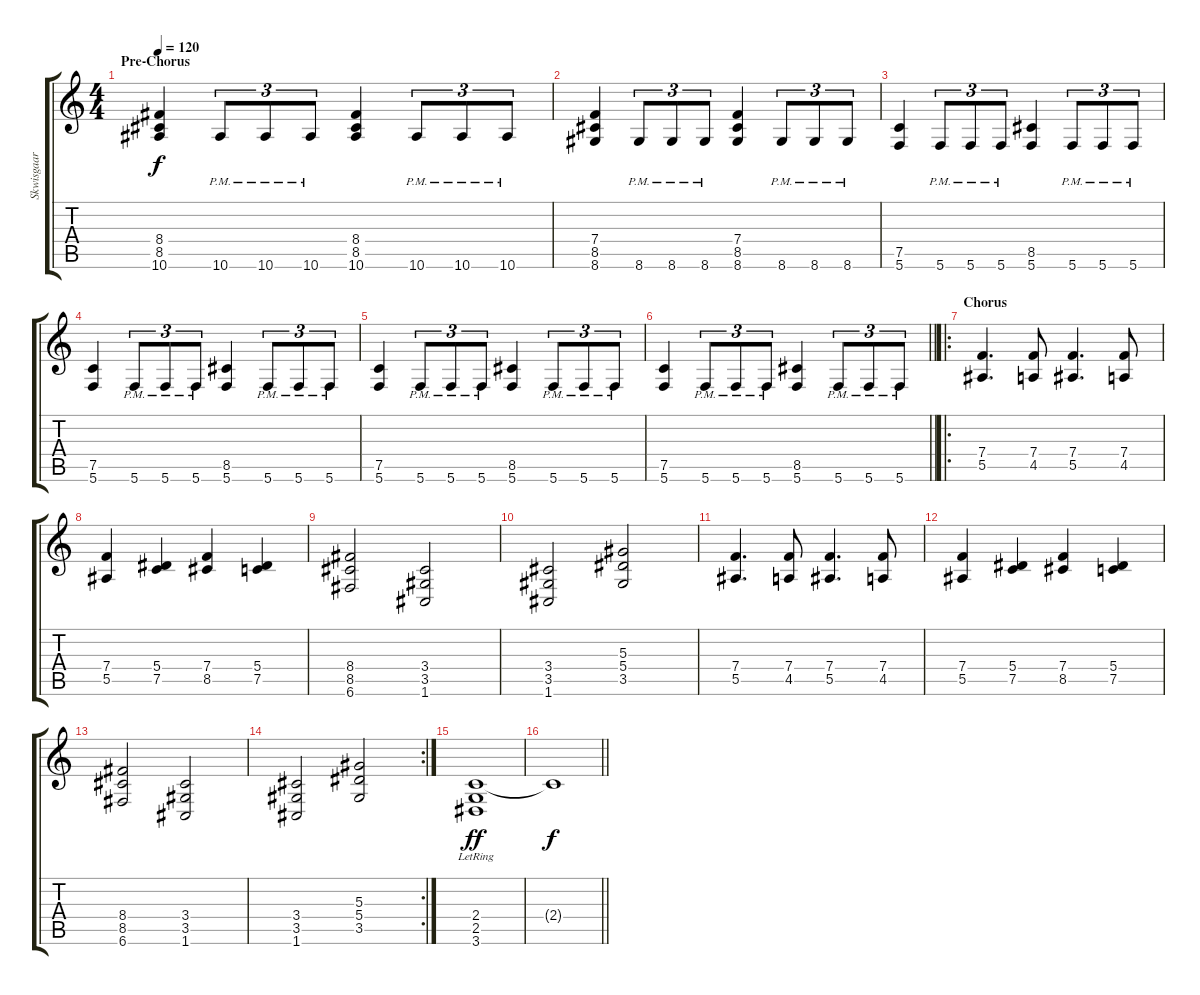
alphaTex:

\track ("Skwisgaar  Skwigelf" "Skwisgaar ") {instrument distortionguitar}
\staff {score tabs}
\tuning (C4 G3 Eb3 Bb2 F2 C2) {hide}
\ts (4 4)
\section ("" "Pre-Chorus")
\tempo 120
\clef g2
\ks c
(8.4 8.5 10.6).4{dy f} 10.6{pm}.8{tu (3 2)} 10.6{pm}.8{tu (3 2)} 10.6{pm}.8{tu (3 2)} (8.4 8.5 10.6).4 10.6{pm}.8{tu (3 2)} 10.6{pm}.8{tu (3 2)} 10.6{pm}.8{tu (3 2)} |
(7.4 8.5 8.6).4 8.6{pm}.8{tu (3 2)} 8.6{pm}.8{tu (3 2)} 8.6{pm}.8{tu (3 2)} (7.4 8.5 8.6).4 8.6{pm}.8{tu (3 2)} 8.6{pm}.8{tu (3 2)} 8.6{pm}.8{tu (3 2)} |
(7.5 5.6).4 5.6{pm}.8{tu (3 2)} 5.6{pm}.8{tu (3 2)} 5.6{pm}.8{tu (3 2)} (8.5 5.6).4 5.6{pm}.8{tu (3 2)} 5.6{pm}.8{tu (3 2)} 5.6{pm}.8{tu (3 2)} |
(7.5 5.6).4 5.6{pm}.8{tu (3 2)} 5.6{pm}.8{tu (3 2)} 5.6{pm}.8{tu (3 2)} (8.5 5.6).4 5.6{pm}.8{tu (3 2)} 5.6{pm}.8{tu (3 2)} 5.6{pm}.8{tu (3 2)} |
(7.5 5.6).4 5.6{pm}.8{tu (3 2)} 5.6{pm}.8{tu (3 2)} 5.6{pm}.8{tu (3 2)} (8.5 5.6).4 5.6{pm}.8{tu (3 2)} 5.6{pm}.8{tu (3 2)} 5.6{pm}.8{tu (3 2)} |
\barLineRight lightlight
(7.5 5.6).4 5.6{pm}.8{tu (3 2)} 5.6{pm}.8{tu (3 2)} 5.6{pm}.8{tu (3 2)} (8.5 5.6).4 5.6{pm}.8{tu (3 2)} 5.6{pm}.8{tu (3 2)} 5.6{pm}.8{tu (3 2)} |
\ro
\section ("" "Chorus")
(7.4 5.5).4{d} (7.4 4.5).8 (7.4 5.5).4{d} (7.4 4.5).8 |
(7.4 5.5).4 (5.4 7.5).4 (7.4 8.5).4 (5.4 7.5).4 |
(8.4 8.5 6.6).2 (3.4 3.5 1.6).2 |
(3.4 3.5 1.6).2 (5.3 5.4 3.5).2 |
(7.4 5.5).4{d} (7.4 4.5).8 (7.4 5.5).4{d} (7.4 4.5).8 |
(7.4 5.5).4 (5.4 7.5).4 (7.4 8.5).4 (5.4 7.5).4 |
(8.4 8.5 6.6).2 (3.4 3.5 1.6).2 |
\rc 2
(3.4 3.5 1.6).2 (5.3 5.4 3.5).2 |
(2.4{lr} 2.5 3.6).1{dy ff} |
\barLineRight lightlight
2.4{t}.1{dy f}
